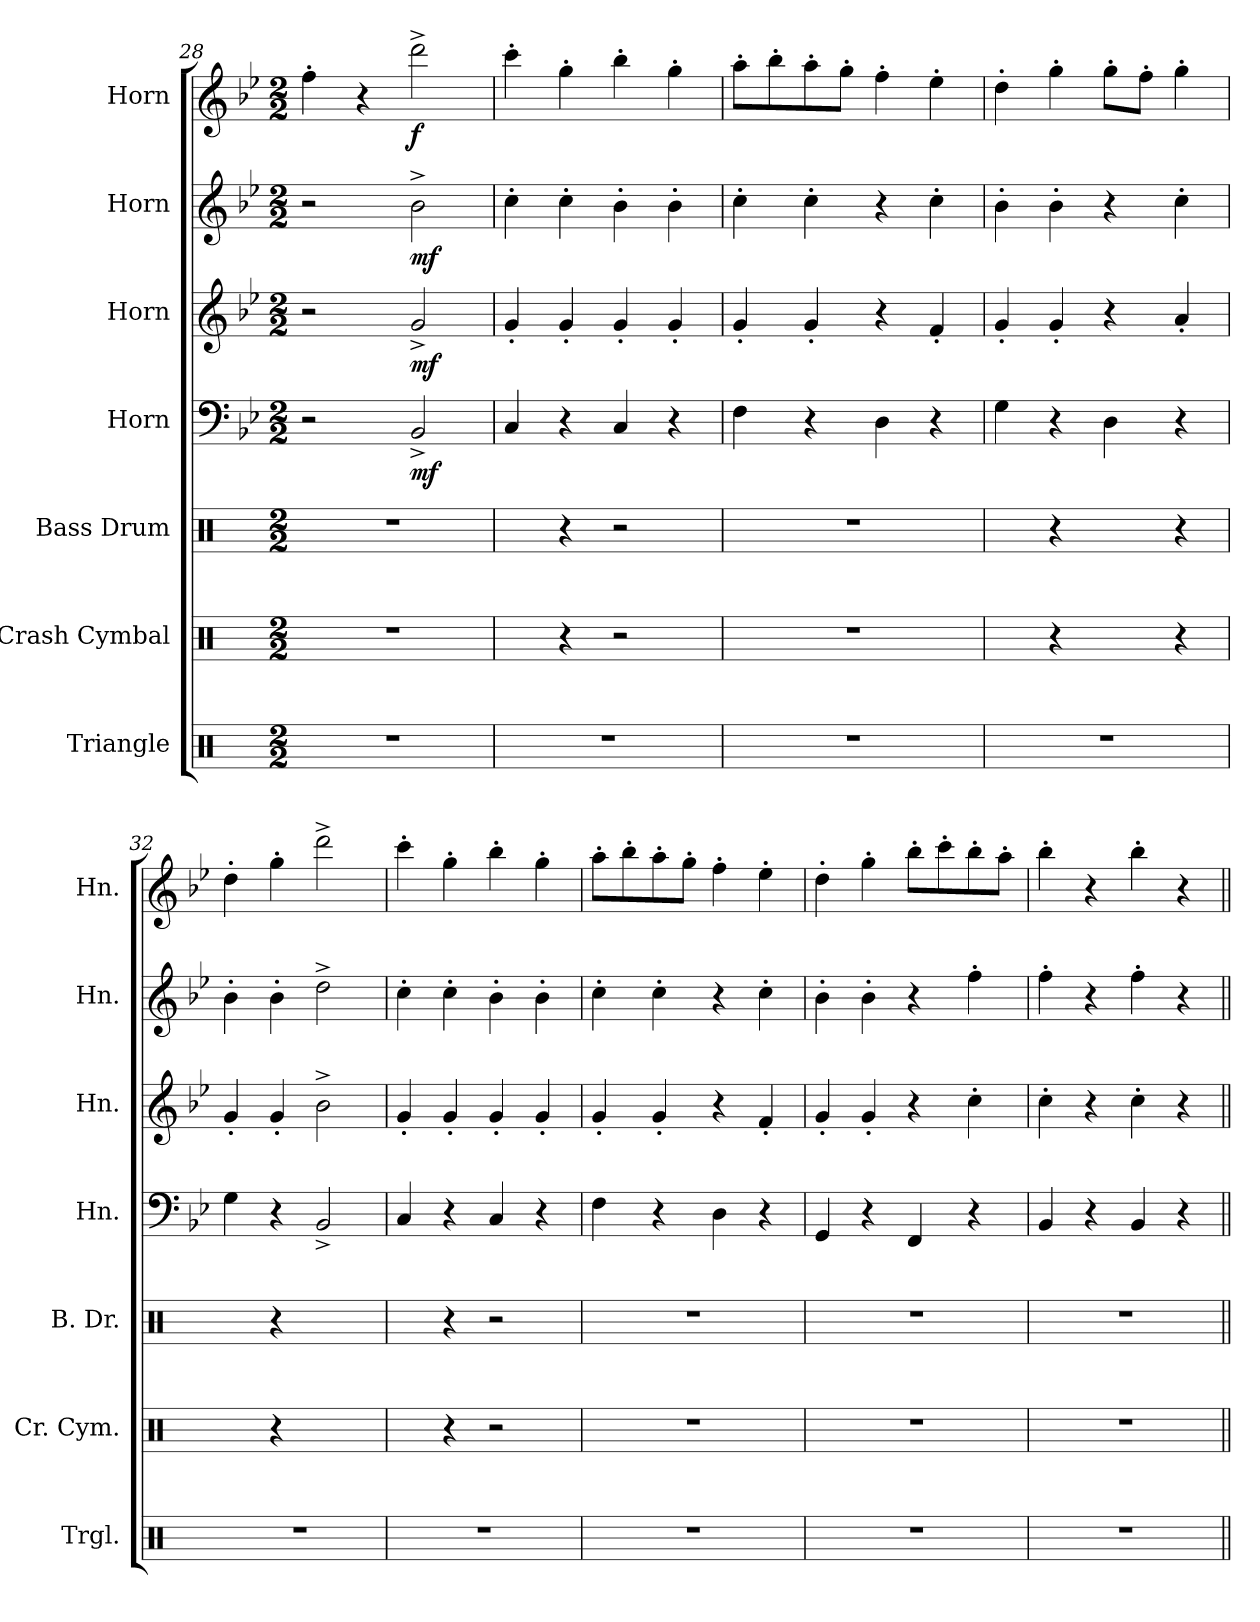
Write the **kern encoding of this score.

**kern	**kern	**kern	**kern	**dynam	**kern	**dynam	**kern	**dynam	**kern	**dynam
*part7	*part6	*part5	*part4	*part4	*part3	*part3	*part2	*part2	*part1	*part1
*staff7	*staff6	*staff5	*staff4	*staff4	*staff3	*staff3	*staff2	*staff2	*staff1	*staff1
*I"Triangle	*I"Crash Cymbal	*I"Bass Drum	*I"Horn	*	*I"Horn	*	*I"Horn	*	*I"Horn	*
*I'Trgl.	*I'Cr. Cym.	*I'B. Dr.	*I'Hn.	*	*I'Hn.	*	*I'Hn.	*	*I'Hn.	*
*clefX	*clefX	*clefX	*clefF4	*	*clefG2	*	*clefG2	*	*clefG2	*
*	*	*	*ITrd4c7	*	*ITrd4c7	*	*ITrd4c7	*	*ITrd4c7	*
*k[]	*k[]	*k[]	*k[b-e-a-]	*	*k[b-e-a-]	*	*k[b-e-a-]	*	*k[b-e-a-]	*
*C:	*C:	*C:	*E-:	*	*E-:	*	*E-:	*	*E-:	*
*M2/2	*M2/2	*M2/2	*M2/2	*	*M2/2	*	*M2/2	*	*M2/2	*
=28	=28	=28	=28	=28	=28	=28	=28	=28	=28	=28
1r	1r	1r	2r	.	2r	.	2r	.	4b-'\	.
.	.	.	.	.	.	.	.	.	4r	.
!	!	!	!	!LO:DY:b	!	!LO:DY:b	!	!LO:DY:b	!	!LO:DY:b
.	.	.	2EE-^/	mf	2c^/	mf	2e-^\	mf	2gg^\	f
=29	=29	=29	=29	=29	=29	=29	=29	=29	=29	=29
1r	4R\	4R\	4FF/	.	4c'/	.	4f'\	.	4ff'\	.
.	4r	4r	4r	.	4c'/	.	4f'\	.	4cc'\	.
.	2r	2r	4FF/	.	4c'/	.	4e-'\	.	4ee-'\	.
.	.	.	4r	.	4c'/	.	4e-'\	.	4cc'\	.
=30	=30	=30	=30	=30	=30	=30	=30	=30	=30	=30
1r	1r	1r	4BB-\	.	4c'/	.	4f'\	.	8dd'\L	.
.	.	.	.	.	.	.	.	.	8ee-'\	.
.	.	.	4r	.	4c'/	.	4f'\	.	8dd'\	.
.	.	.	.	.	.	.	.	.	8cc'\J	.
.	.	.	4GG\	.	4r	.	4r	.	4b-'\	.
.	.	.	4r	.	4B-'/	.	4f'\	.	4a-'\	.
=31	=31	=31	=31	=31	=31	=31	=31	=31	=31	=31
1r	4R\	4R\	4C\	.	4c'/	.	4e-'\	.	4g'\	.
.	4r	4r	4r	.	4c'/	.	4e-'\	.	4cc'\	.
.	4R\	4R\	4GG\	.	4r	.	4r	.	8cc'\L	.
.	.	.	.	.	.	.	.	.	8b-'\J	.
.	4r	4r	4r	.	4d'/	.	4f'\	.	4cc'\	.
!!LO:PB:g=z
=32	=32	=32	=32	=32	=32	=32	=32	=32	=32	=32
1r	4R\	4R\	4C\	.	4c'/	.	4e-'\	.	4g'\	.
.	4r	4r	4r	.	4c'/	.	4e-'\	.	4cc'\	.
.	2R\	2R\	2EE-^/	.	2e-^\	.	2g^\	.	2gg^\	.
=33	=33	=33	=33	=33	=33	=33	=33	=33	=33	=33
1r	4R\	4R\	4FF/	.	4c'/	.	4f'\	.	4ff'\	.
.	4r	4r	4r	.	4c'/	.	4f'\	.	4cc'\	.
.	2r	2r	4FF/	.	4c'/	.	4e-'\	.	4ee-'\	.
.	.	.	4r	.	4c'/	.	4e-'\	.	4cc'\	.
=34	=34	=34	=34	=34	=34	=34	=34	=34	=34	=34
1r	1r	1r	4BB-\	.	4c'/	.	4f'\	.	8dd'\L	.
.	.	.	.	.	.	.	.	.	8ee-'\	.
.	.	.	4r	.	4c'/	.	4f'\	.	8dd'\	.
.	.	.	.	.	.	.	.	.	8cc'\J	.
.	.	.	4GG\	.	4r	.	4r	.	4b-'\	.
.	.	.	4r	.	4B-'/	.	4f'\	.	4a-'\	.
=35	=35	=35	=35	=35	=35	=35	=35	=35	=35	=35
1r	1r	1r	4CC/	.	4c'/	.	4e-'\	.	4g'\	.
.	.	.	4r	.	4c'/	.	4e-'\	.	4cc'\	.
.	.	.	4BBB-/	.	4r	.	4r	.	8ee-'\L	.
.	.	.	.	.	.	.	.	.	8ff'\	.
.	.	.	4r	.	4f'\	.	4b-'\	.	8ee-'\	.
.	.	.	.	.	.	.	.	.	8dd'\J	.
=36	=36	=36	=36	=36	=36	=36	=36	=36	=36	=36
1r	1r	1r	4EE-/	.	4f'\	.	4b-'\	.	4ee-'\	.
.	.	.	4r	.	4r	.	4r	.	4r	.
.	.	.	4EE-/	.	4f'\	.	4b-'\	.	4ee-'\	.
.	.	.	4r	.	4r	.	4r	.	4r	.
=||	=||	=||	=||	=||	=||	=||	=||	=||	=||	=||
*-	*-	*-	*-	*-	*-	*-	*-	*-	*-	*-
